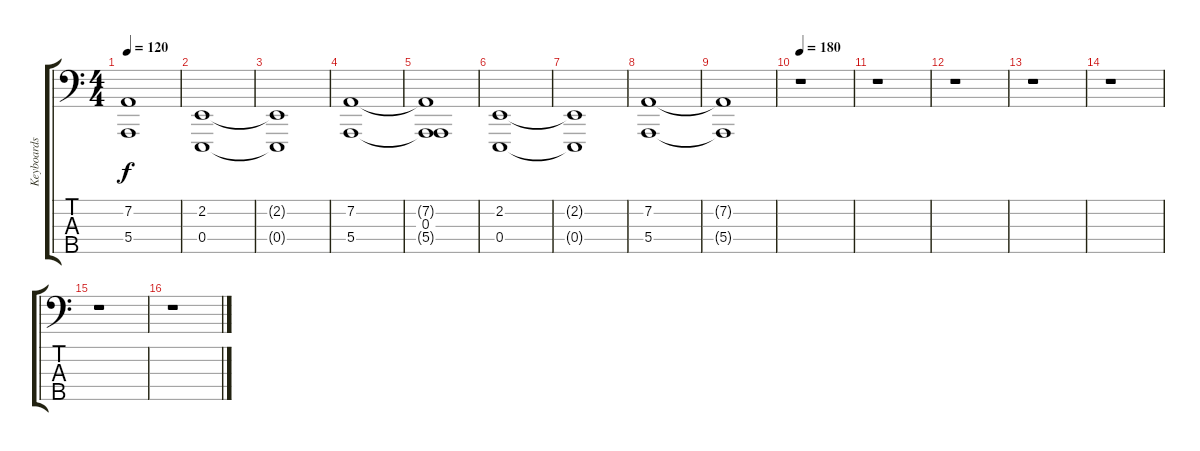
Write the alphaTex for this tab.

\track ("Keyboards" "Keyboards") {instrument stringensemble1}
\staff {score tabs}
\tuning (G2 D2 A1 E1 B0) {hide}
\ts (4 4)
\tempo 120
\clef f4
\ks c
(7.2{t} 5.4{t}).1{dy f} |
(2.2 0.4).1 |
(2.2{t} 0.4{t}).1 |
(7.2 5.4).1 |
(7.2{t} 0.3 5.4{t}).1 |
(2.2 0.4).1 |
(2.2{t} 0.4{t}).1 |
(7.2 5.4).1 |
(7.2{t} 5.4{t}).1 |
\tempo 180
r.1 |
r.1 |
r.1 |
r.1 |
r.1 |
r.1 |
r.1
